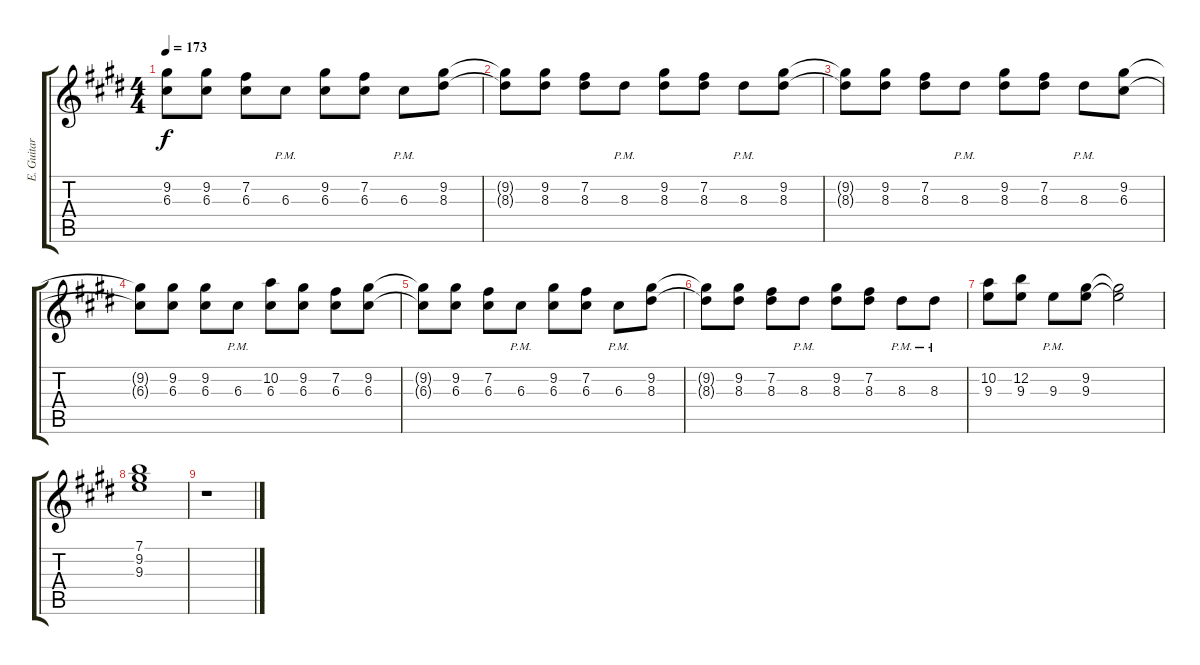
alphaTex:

\track ("E. Guitar I" "E. Guitar ") {instrument overdrivenguitar}
\staff {score tabs}
\tuning (E4 B3 G3 D3 A2 E2) {hide}
\ts (4 4)
\tempo 173
\clef g2
\ks e
(9.2{t} 6.3{t}).8{dy f} (9.2 6.3).8 (7.2 6.3).8 6.3{pm}.8 (9.2 6.3).8 (7.2 6.3).8 6.3{pm}.8 (9.2 8.3).8 |
(9.2{t} 8.3{t}).8 (9.2 8.3).8 (7.2 8.3).8 8.3{pm}.8 (9.2 8.3).8 (7.2 8.3).8 8.3{pm}.8 (9.2 8.3).8 |
(9.2{t} 8.3{t}).8 (9.2 8.3).8 (7.2 8.3).8 8.3{pm}.8 (9.2 8.3).8 (7.2 8.3).8 8.3{pm}.8 (9.2 6.3).8 |
(9.2{t} 6.3{t}).8 (9.2 6.3).8 (9.2 6.3).8 6.3{pm}.8 (10.2 6.3).8 (9.2 6.3).8 (7.2 6.3).8 (9.2 6.3).8 |
(9.2{t} 6.3{t}).8 (9.2 6.3).8 (7.2 6.3).8 6.3{pm}.8 (9.2 6.3).8 (7.2 6.3).8 6.3{pm}.8 (9.2 8.3).8 |
(9.2{t} 8.3{t}).8 (9.2 8.3).8 (7.2 8.3).8 8.3{pm}.8 (9.2 8.3).8 (7.2 8.3).8 8.3{pm}.8 8.3{pm}.8 |
(10.2 9.3).8 (12.2 9.3).8 9.3{pm}.8 (9.2 9.3).8 (9.2{t} 9.3{t}).2 |
(7.1 9.2 9.3).1 |
r.1
